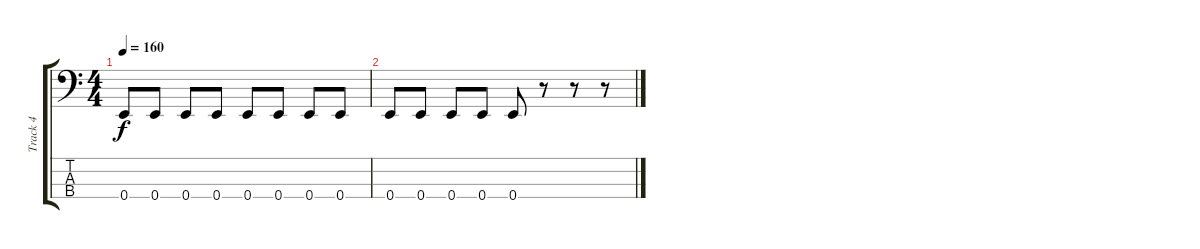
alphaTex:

\track ("Track 4" "Track 4") {instrument electricbasspick}
\staff {score tabs}
\tuning (G2 D2 A1 E1) {hide}
\ts (4 4)
\tempo 160
\clef f4
\ks c
0.4.8{dy f} 0.4.8 0.4.8 0.4.8 0.4.8 0.4.8 0.4.8 0.4.8 |
0.4.8 0.4.8 0.4.8 0.4.8 0.4.8 r.8 r.8 r.8
